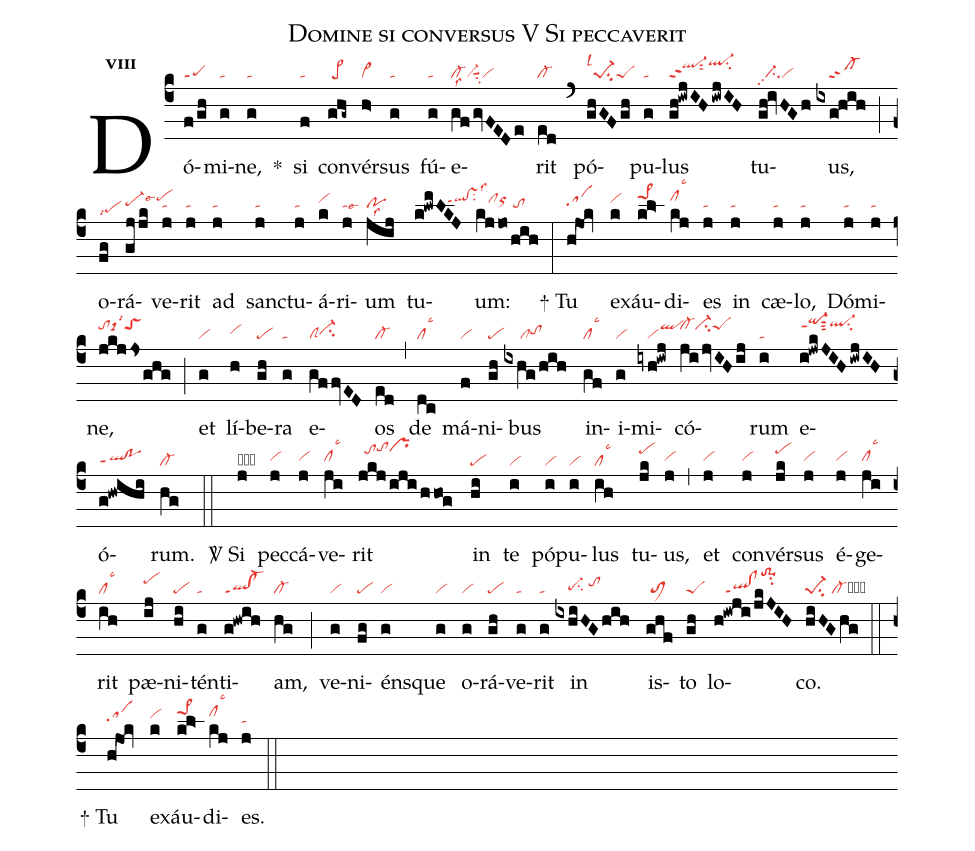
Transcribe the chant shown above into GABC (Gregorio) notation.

name:Domine si conversus V Si peccaverit;
office-part:re;
mode:8;
nabc-lines:1;
%%
initial-style: 1;
name:Domine si conversus;
mode: 1;
office-part: Responsorium;
annotation: Resp.;
annotation: viii;
nabc-lines:1;
%%
(c4) Dó(f/gh|peppt1)mi(g|ta)ne,(g|ta) <sp>*</sp>() si(f|ta) con(ghg~|/pe>)vér(h>|vi>)sus(g|ta) fú(g|ta)e(gf/gvFEDe|cl-lss8vi-suu1su2vi)rit(ed|cl-) (`) pó(ghGFgh|pe-1su2lsl1peS)pu(g|ta)lus(gh!iwjIH/iwjIH|ql-hjppt2sut2ql-hksu2) tu(gh!ivHGh|//ci-pp2vi)us,(ixg!hih|////cl-ppt2) (;) o(fg|pelsi7)rá(gj/jk|pe-hilse6pehk)ve(j|tahh)rit(j|tahh) ad(j|tahh) sanc(j|tahh)tu(j|tahh)á(k|vihj)ri(j|tahhlse6)um(jij|pohhlss8) tu(k!lwmLKJ|//////////qlhj!vshjppt1su2lss3)um:(kjjo/hih|////clhjorhj/tohh) (:)

<sp>+</sp> Tu(h@jok|sahi) ex(k|vihj)áu(kl>|pe>1hl)di(kj|clhklsc3)es(j|tahh) in(j|tahh) cæ(j|tahh)lo,(j|tahh) Dó(j|tahh)mi(j|tahh)ne,(jkjjsghg|tohjst-hktoShjlsi1) (;) et(g|vi) lí(h|vihh)be(gh|pe)ra(g|ta) e(gf/fvED|clSci-hh)os(ed|cl-) (,) de(dc|cllsc3) má(f|vi)ni(gh|pe)bus(ixhg/hih|/////cltohh) in(gf|cllsc3)i(g|vi)mi(iyh!iwj|///viqlhj)có(ji/jvIHij|cl-hjci-hjpeShj)rum(i|ta) e(i!jwkJIH/iwjIH|qi-hlppt1sut3ql-hksu2)ó(g!hwihi|qlhg!pohgppt1)rum.(hg|cl-) (::)

<sp>V/</sp> Si(j|obvihh) pec(j|vihh)cá(j|vihh)ve(ji|clhhlsc3)rit(jkjijihhog|//tohktohlprhl) in(hi|pe) te(i|vi) pó(i|vi)pu(i|vi)lus(ih|cllsc3) tu(jk|pehk)us,(j|vihh) (,) et(j|vihh) con(j|vihh)vér(jk|pehk)sus(j|vihh) é(j|vihh)ge(ji|clhhlsc3)rit(ih|cllsc3) pæ(ij|pehj)ni(hi|pe)tén(g|ta)ti(g!hwih|ql!cl-ppt1)am,(hg|cl-) (;) ve(g|vi)ni(fg|pe)én(g|vi)sque(g|vi) o(g|vi)rá(gh|pe)ve(g|ta)rit(g|ta) in(ixhiHG/hih|////pe-hgsu2/tohi) is(ghf|/toM1)to(gh|peS) lo(h!iwji/jkJIH|///ql!clppt1to-1hmsu2)co.(hiHGhg|pe-1su2/cl-cb) (::)

<sp>+</sp> Tu(h@jok|sahi) ex(k|vihj)áu(kl>|pe>1hl)di(kj|clhklsc3)es.(j|tahh) (::)
